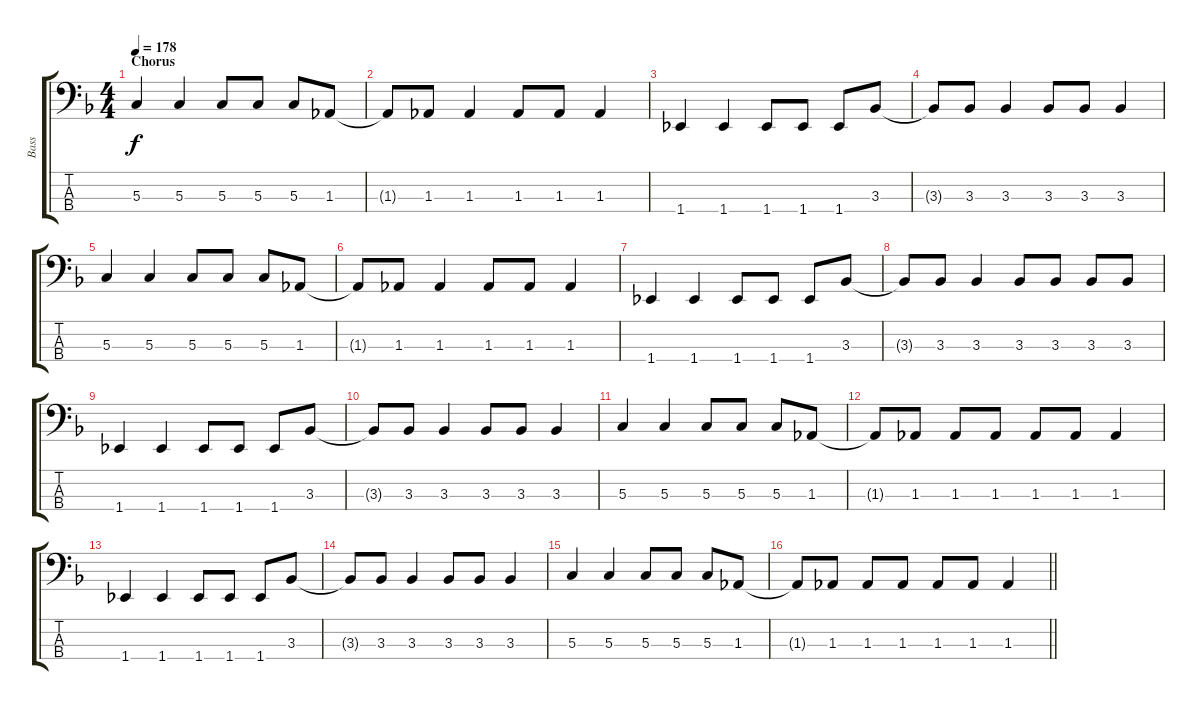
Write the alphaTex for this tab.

\track ("Bass" "Bass") {instrument electricbassfinger}
\staff {score tabs}
\tuning (F2 C2 G1 D1) {hide}
\ts (4 4)
\section ("" "Chorus")
\tempo 178
\clef f4
\ks f
5.3.4{dy f} 5.3.4 5.3.8 5.3.8 5.3.8 1.3.8 |
1.3{t}.8 1.3.8 1.3.4 1.3.8 1.3.8 1.3.4 |
1.4.4 1.4.4 1.4.8 1.4.8 1.4.8 3.3.8 |
3.3{t}.8 3.3.8 3.3.4 3.3.8 3.3.8 3.3.4 |
5.3.4 5.3.4 5.3.8 5.3.8 5.3.8 1.3.8 |
1.3{t}.8 1.3.8 1.3.4 1.3.8 1.3.8 1.3.4 |
1.4.4 1.4.4 1.4.8 1.4.8 1.4.8 3.3.8 |
3.3{t}.8 3.3.8 3.3.4 3.3.8 3.3.8 3.3.8 3.3.8 |
1.4.4 1.4.4 1.4.8 1.4.8 1.4.8 3.3.8 |
3.3{t}.8 3.3.8 3.3.4 3.3.8 3.3.8 3.3.4 |
5.3.4 5.3.4 5.3.8 5.3.8 5.3.8 1.3.8 |
1.3{t}.8 1.3.8 1.3.8 1.3.8 1.3.8 1.3.8 1.3.4 |
1.4.4 1.4.4 1.4.8 1.4.8 1.4.8 3.3.8 |
3.3{t}.8 3.3.8 3.3.4 3.3.8 3.3.8 3.3.4 |
5.3.4 5.3.4 5.3.8 5.3.8 5.3.8 1.3.8 |
\barLineRight lightlight
1.3{t}.8 1.3.8 1.3.8 1.3.8 1.3.8 1.3.8 1.3.4
